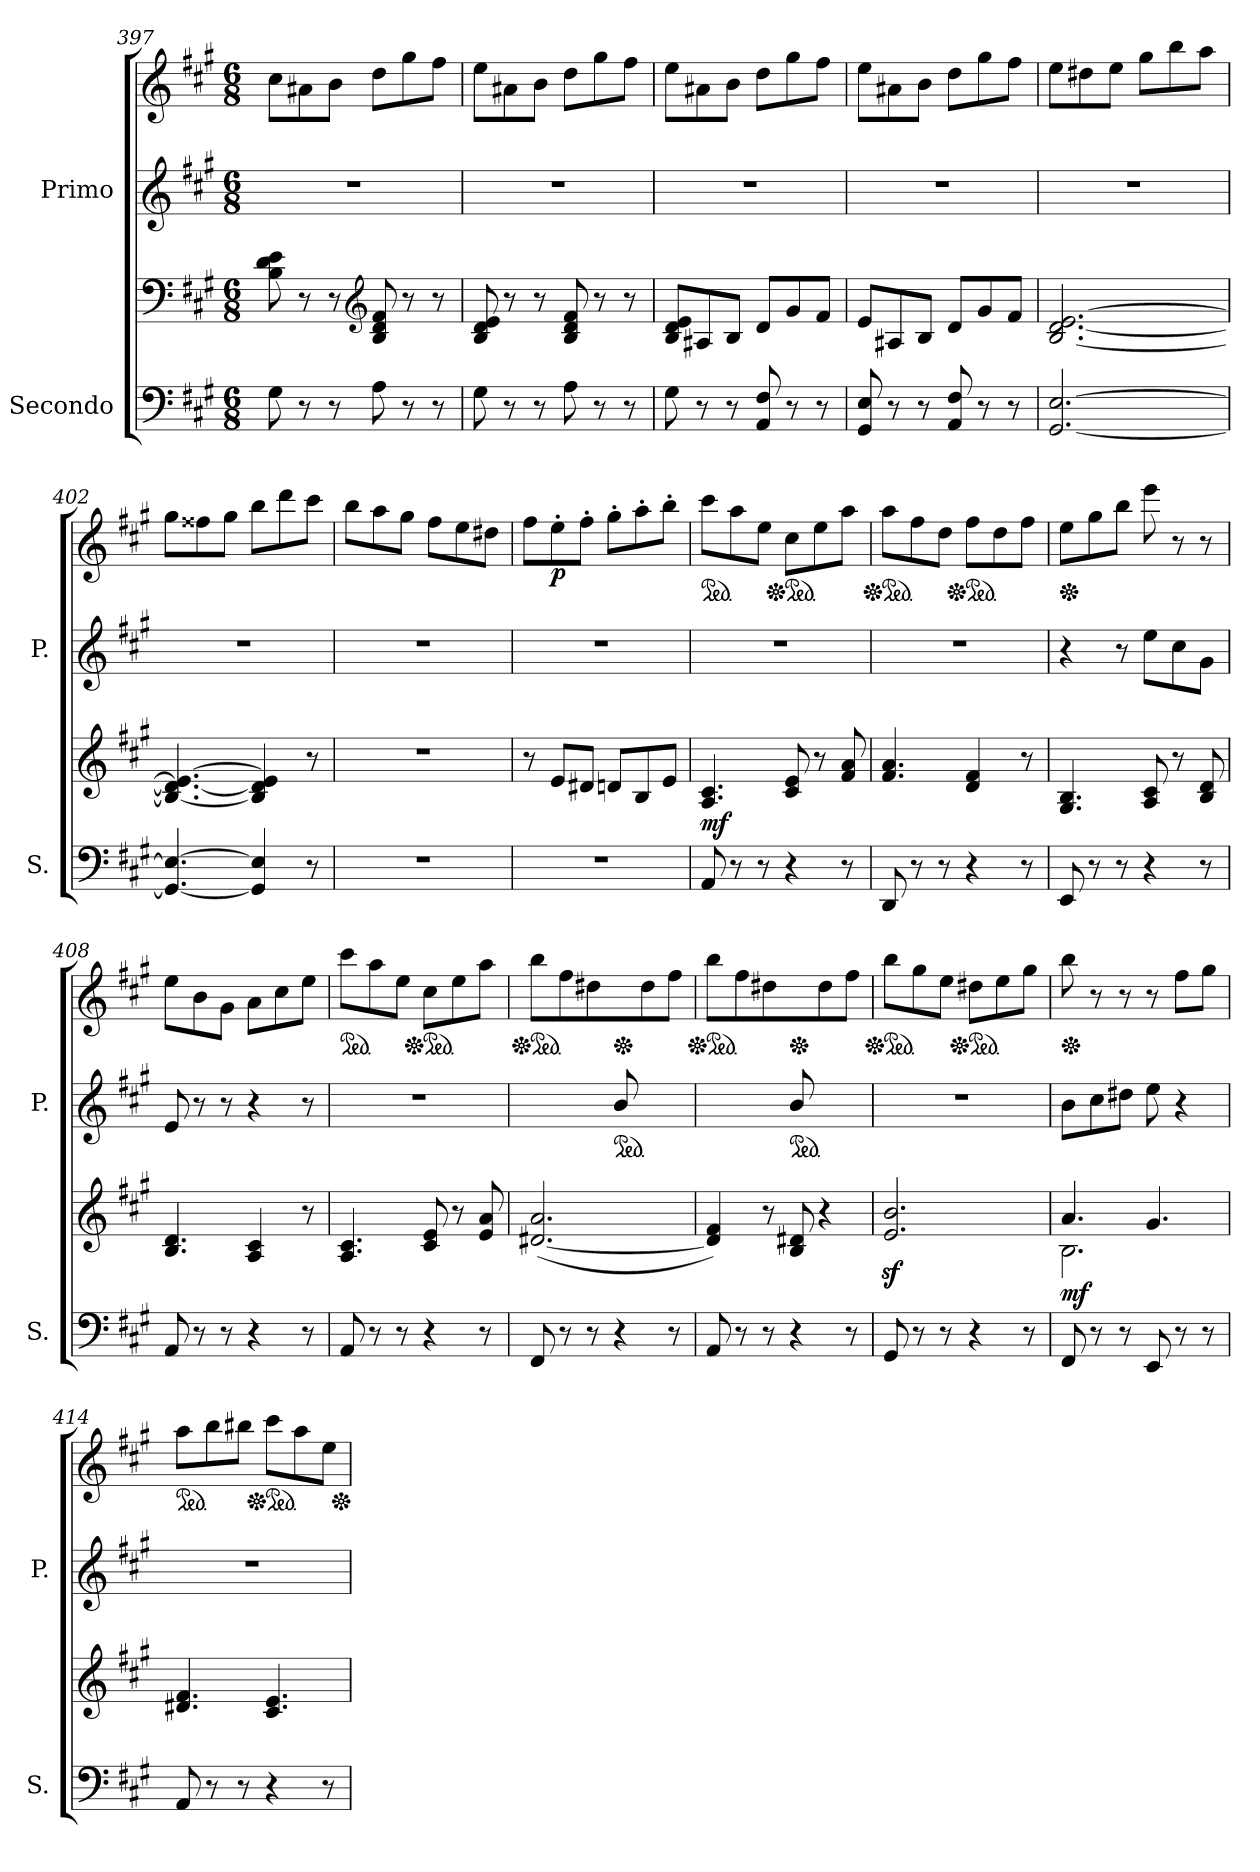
**kern	**kern	**dynam	**kern	**kern	**dynam
*part2	*part2	*part2	*part1	*part1	*part1
*staff4	*staff3	*staff3/4	*staff2	*staff1	*staff1/2
*I"Secondo	*	*	*I"Primo	*	*
*I'S.	*	*	*I'P.	*	*
*clefF4	*clefF4	*	*clefG2	*clefG2	*
*k[f#c#g#]	*k[f#c#g#]	*	*k[f#c#g#]	*k[f#c#g#]	*
*M6/8	*M6/8	*	*M6/8	*M6/8	*
=397	=397	=397	=397	=397	=397
8G#\	8B\ 8d\ 8e\	.	2.r	8cc#\L	.
8r	8r	.	.	8a#X\	.
8r	8r	.	.	8b\J	.
*	*clefG2	*	*	*	*
8A\	8B/ 8d/ 8f#/	.	.	8dd\L	.
8r	8r	.	.	8gg#\	.
8r	8r	.	.	8ff#\J	.
=398	=398	=398	=398	=398	=398
8G#\	8B/ 8d/ 8e/	.	2.r	8ee\L	.
8r	8r	.	.	8a#X\	.
8r	8r	.	.	8b\J	.
8A\	8B/ 8d/ 8f#/	.	.	8dd\L	.
8r	8r	.	.	8gg#\	.
8r	8r	.	.	8ff#\J	.
=399	=399	=399	=399	=399	=399
8G#\	8B/ 8d/ 8e/L	.	2.r	8ee\L	.
8r	8A#X/	.	.	8a#X\	.
8r	8B/J	.	.	8b\J	.
8AA/ 8F#/	8d/L	.	.	8dd\L	.
8r	8g#/	.	.	8gg#\	.
8r	8f#/J	.	.	8ff#\J	.
=400	=400	=400	=400	=400	=400
8GG#/ 8E/	8e/L	.	2.r	8ee\L	.
8r	8A#X/	.	.	8a#X\	.
8r	8B/J	.	.	8b\J	.
8AA/ 8F#/	8d/L	.	.	8dd\L	.
8r	8g#/	.	.	8gg#\	.
8r	8f#/J	.	.	8ff#\J	.
=401	=401	=401	=401	=401	=401
[2.GG#/ [2.E/	[2.B/ [2.d/ [2.e/	.	2.r	8ee\L	.
.	.	.	.	8dd#X\	.
.	.	.	.	8ee\J	.
.	.	.	.	8gg#\L	.
.	.	.	.	8bb\	.
.	.	.	.	8aa\J	.
!!LO:PB:g=z
=402	=402	=402	=402	=402	=402
4.GG#/_ 4.E/_	4.B/_ 4.d/_ 4.e/_	.	2.r	8gg#\L	.
.	.	.	.	8ff##X\	.
.	.	.	.	8gg#\J	.
4GG#/] 4E/]	4B/] 4d/] 4e/]	.	.	8bb\L	.
.	.	.	.	8ddd\	.
8r	8r	.	.	8ccc#\J	.
=403	=403	=403	=403	=403	=403
2.r	2.r	.	2.r	8bb\L	.
.	.	.	.	8aa\	.
.	.	.	.	8gg#\J	.
.	.	.	.	8ff#\L	.
.	.	.	.	8ee\	.
.	.	.	.	8dd#X\J	.
=404	=404	=404	=404	=404	=404
2.r	8r	.	2.r	8ff#\L	.
!	!	!	!	!	!LO:DY:b
.	8e/L	.	.	8ee'\	p
.	8d#X/J	.	.	8ff#'\J	.
.	8dn/L	.	.	8gg#'\L	.
.	8B/	.	.	8aa'\	.
.	8e/J	.	.	8bb'\J	.
=405	=405	=405	=405	=405	=405
*	*	*	*	*ped	*
!	!	!LO:DY:b	!	!	!
8AA/	4.A/ 4.c#/	mf	2.r	8ccc#\L	.
8r	.	.	.	8aa\	.
8r	.	.	.	8ee\J	.
*	*	*	*	*Xped	*
*	*	*	*	*ped	*
4r	8c#/ 8e/	.	.	8cc#\L	.
.	8r	.	.	8ee\	.
8r	8f#/ 8a/	.	.	8aa\J	.
=406	=406	=406	=406	=406	=406
*	*	*	*	*Xped	*
*	*	*	*	*ped	*
8DD/	4.f#/ 4.a/	.	2.r	8aa\L	.
8r	.	.	.	8ff#\	.
8r	.	.	.	8dd\J	.
*	*	*	*	*Xped	*
*	*	*	*	*ped	*
4r	4d/ 4f#/	.	.	8ff#\L	.
.	.	.	.	8dd\	.
8r	8r	.	.	8ff#\J	.
=407	=407	=407	=407	=407	=407
*	*	*	*	*Xped	*
8EE/	4.G#/ 4.B/	.	4r	8ee\L	.
8r	.	.	.	8gg#\	.
8r	.	.	8r	8bb\J	.
4r	8A/ 8c#/	.	8ee\L	8eee\	.
.	8r	.	8cc#\	8r	.
8r	8B/ 8d/	.	8g#\J	8r	.
=408	=408	=408	=408	=408	=408
8AA/	4.B/ 4.d/	.	8e/	8ee\L	.
8r	.	.	8r	8b\	.
8r	.	.	8r	8g#\J	.
4r	4A/ 4c#/	.	4r	8a\L	.
.	.	.	.	8cc#\	.
8r	8r	.	8r	8ee\J	.
!!LO:LB:g=z
=409	=409	=409	=409	=409	=409
*	*	*	*	*ped	*
8AA/	4.A/ 4.c#/	.	2.r	8ccc#\L	.
8r	.	.	.	8aa\	.
8r	.	.	.	8ee\J	.
*	*	*	*	*Xped	*
*	*	*	*	*ped	*
4r	8c#/ 8e/	.	.	8cc#\L	.
.	8r	.	.	8ee\	.
8r	8e/ 8a/	.	.	8aa\J	.
=410	=410	=410	=410	=410	=410
*	*	*	*^	*	*
*	*	*	*	*	*Xped	*
*	*	*	*	*	*ped	*
8FF#/	(>[2.d#X/ 2.a/	.	4.ryy	2.ryy	8bb\L	.
8r	.	.	.	.	8ff#\	.
8r	.	.	.	.	8dd#X\J	.
*	*	*	*ped	*	*	*
*	*	*	*	*	*Xped	*
4r	.	.	8b/L	.	8ryy	.
.	.	.	4ryy	.	8dd#\	.
8r	.	.	.	.	8ff#\J	.
=411	=411	=411	=411	=411	=411	=411
*	*	*	*	*	*Xped	*
*	*	*	*	*	*ped	*
8AA/	4d#/] 4f#/)	.	4.ryy	2.ryy	8bb\L	.
8r	.	.	.	.	8ff#\	.
8r	8r	.	.	.	8dd#X\J	.
*	*	*	*ped	*	*	*
*	*	*	*	*	*Xped	*
4r	8B/ 8d#X/	.	8b/L	.	8ryy	.
.	4r	.	4ryy	.	8dd#\	.
8r	.	.	.	.	8ff#\J	.
*	*	*	*v	*v	*	*
=412	=412	=412	=412	=412	=412
*	*	*	*	*Xped	*
*	*	*	*	*ped	*
8GG#/	2.e/z< 2.b/z<	.	2.r	8bb\L	.
8r	.	.	.	8gg#\	.
8r	.	.	.	8ee\J	.
*	*	*	*	*Xped	*
*	*	*	*	*ped	*
4r	.	.	.	8dd#X\L	.
.	.	.	.	8ee\	.
8r	.	.	.	8gg#\J	.
=413	=413	=413	=413	=413	=413
*	*^	*	*	*	*
*	*	*	*	*	*Xped	*
!	!	!	!LO:DY:b	!	!	!
8FF#/	4.a/	2.B\	mf	8b\L	8bb\	.
8r	.	.	.	8cc#\	8r	.
8r	.	.	.	8dd#X\J	8r	.
8EE/	4.g#/	.	.	8ee\	8r	.
8r	.	.	.	4r	8ff#\L	.
8r	.	.	.	.	8gg#\J	.
*	*v	*v	*	*	*	*
=414	=414	=414	=414	=414	=414
*	*	*	*	*ped	*
8AA/	4.d#X/ 4.f#/	.	2.r	8aa\L	.
8r	.	.	.	8bb\	.
8r	.	.	.	8bb#X\J	.
*	*	*	*	*Xped	*
*	*	*	*	*ped	*
4r	4.c#/ 4.e/	.	.	8ccc#\L	.
.	.	.	.	8aa\	.
8r	.	.	.	8ee\J	.
*	*	*	*	*Xped	*
=	=	=	=	=	=
*-	*-	*-	*-	*-	*-
